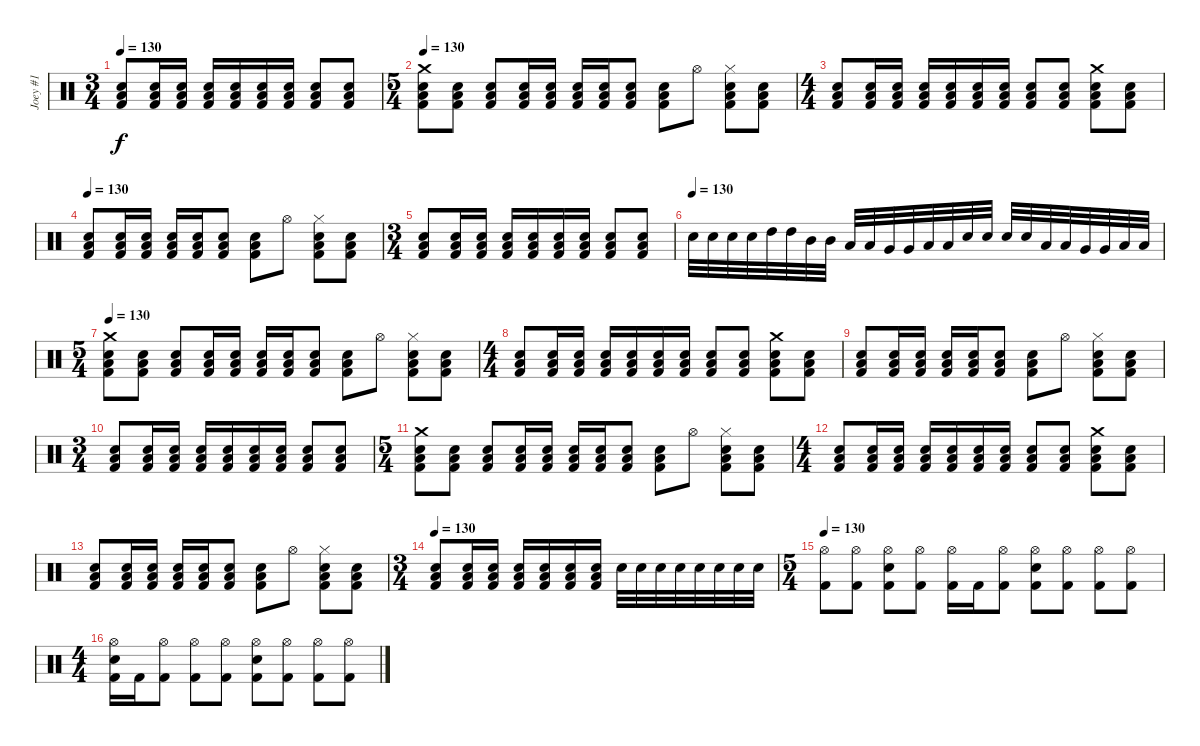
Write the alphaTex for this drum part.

\track ("Joey #1" "Joey #1") {instrument percussion}
\staff {score}
\articulation defaults
\ts (3 4)
\tempo 130
\clef neutral
\ks c
("Low Floor Tom (hit)" "Electric Snare (hit)" "Kick (hit) 2").8{dy f} ("Low Floor Tom (hit)" "Electric Snare (hit)" "Kick (hit) 2").16 ("Low Floor Tom (hit)" "Electric Snare (hit)" "Kick (hit) 2").16 ("Low Floor Tom (hit)" "Electric Snare (hit)" "Kick (hit) 2").16 ("Low Floor Tom (hit)" "Electric Snare (hit)" "Kick (hit) 2").16 ("Low Floor Tom (hit)" "Electric Snare (hit)" "Kick (hit) 2").16 ("Low Floor Tom (hit)" "Electric Snare (hit)" "Kick (hit) 2").16 ("Low Floor Tom (hit)" "Electric Snare (hit)" "Kick (hit) 2").8 ("Low Floor Tom (hit)" "Electric Snare (hit)" "Kick (hit) 2").8 |
\ts (5 4)
\tempo 130
("Crash medium (hit)" "Low Floor Tom (hit)" "Electric Snare (hit)" "Kick (hit) 2").8 ("Low Floor Tom (hit)" "Electric Snare (hit)" "Kick (hit) 2").8 ("Low Floor Tom (hit)" "Electric Snare (hit)" "Kick (hit) 2").8 ("Low Floor Tom (hit)" "Electric Snare (hit)" "Kick (hit) 2").16 ("Low Floor Tom (hit)" "Electric Snare (hit)" "Kick (hit) 2").16 ("Low Floor Tom (hit)" "Electric Snare (hit)" "Kick (hit) 2").16 ("Low Floor Tom (hit)" "Electric Snare (hit)" "Kick (hit) 2").16 ("Low Floor Tom (hit)" "Electric Snare (hit)" "Kick (hit) 2").8 ("Low Floor Tom (hit)" "Electric Snare (hit)" "Kick (hit) 2").8 "Hi-Hat (open)".8 ("Hi-Hat (closed)" "Low Floor Tom (hit)" "Electric Snare (hit)" "Kick (hit) 2").8 ("Low Floor Tom (hit)" "Electric Snare (hit)" "Kick (hit) 2").8 |
\ts (4 4)
("Low Floor Tom (hit)" "Electric Snare (hit)" "Kick (hit) 2").8 ("Low Floor Tom (hit)" "Electric Snare (hit)" "Kick (hit) 2").16 ("Low Floor Tom (hit)" "Electric Snare (hit)" "Kick (hit) 2").16 ("Low Floor Tom (hit)" "Electric Snare (hit)" "Kick (hit) 2").16 ("Low Floor Tom (hit)" "Electric Snare (hit)" "Kick (hit) 2").16 ("Low Floor Tom (hit)" "Electric Snare (hit)" "Kick (hit) 2").16 ("Low Floor Tom (hit)" "Electric Snare (hit)" "Kick (hit) 2").16 ("Low Floor Tom (hit)" "Electric Snare (hit)" "Kick (hit) 2").8 ("Low Floor Tom (hit)" "Electric Snare (hit)" "Kick (hit) 2").8 ("Crash medium (hit)" "Low Floor Tom (hit)" "Electric Snare (hit)" "Kick (hit) 2").8 ("Low Floor Tom (hit)" "Electric Snare (hit)" "Kick (hit) 2").8 |
\tempo 130
("Low Floor Tom (hit)" "Electric Snare (hit)" "Kick (hit) 2").8 ("Low Floor Tom (hit)" "Electric Snare (hit)" "Kick (hit) 2").16 ("Low Floor Tom (hit)" "Electric Snare (hit)" "Kick (hit) 2").16 ("Low Floor Tom (hit)" "Electric Snare (hit)" "Kick (hit) 2").16 ("Low Floor Tom (hit)" "Electric Snare (hit)" "Kick (hit) 2").16 ("Low Floor Tom (hit)" "Electric Snare (hit)" "Kick (hit) 2").8 ("Low Floor Tom (hit)" "Electric Snare (hit)" "Kick (hit) 2").8 "Hi-Hat (open)".8 ("Hi-Hat (closed)" "Low Floor Tom (hit)" "Electric Snare (hit)" "Kick (hit) 2").8 ("Low Floor Tom (hit)" "Electric Snare (hit)" "Kick (hit) 2").8 |
\ts (3 4)
("Low Floor Tom (hit)" "Electric Snare (hit)" "Kick (hit) 2").8 ("Low Floor Tom (hit)" "Electric Snare (hit)" "Kick (hit) 2").16 ("Low Floor Tom (hit)" "Electric Snare (hit)" "Kick (hit) 2").16 ("Low Floor Tom (hit)" "Electric Snare (hit)" "Kick (hit) 2").16 ("Low Floor Tom (hit)" "Electric Snare (hit)" "Kick (hit) 2").16 ("Low Floor Tom (hit)" "Electric Snare (hit)" "Kick (hit) 2").16 ("Low Floor Tom (hit)" "Electric Snare (hit)" "Kick (hit) 2").16 ("Low Floor Tom (hit)" "Electric Snare (hit)" "Kick (hit) 2").8 ("Low Floor Tom (hit)" "Electric Snare (hit)" "Kick (hit) 2").8 |
\tempo (130)
"Electric Snare (hit)".32 "Electric Snare (hit)".32 "Electric Snare (hit)".32 "Electric Snare (hit)".32 "High Tom (hit)".32 "High Tom (hit)".32 "Mid Tom (hit)".32 "Mid Tom (hit)".32 "Low Tom (hit)".32 "Low Tom (hit)".32 "Very Low Tom (hit)".32 "Very Low Tom (hit)".32 "Low Floor Tom (hit)".32 "Low Floor Tom (hit)".32 "Electric Snare (hit)".32 "Electric Snare (hit)".32 "Electric Snare (hit)".32 "Electric Snare (hit)".32 "Low Tom (hit)".32 "Low Tom (hit)".32 "Very Low Tom (hit)".32 "Very Low Tom (hit)".32 "Low Floor Tom (hit)".32 "Low Floor Tom (hit)".32 |
\ts (5 4)
\tempo 130
("Crash medium (hit)" "Low Floor Tom (hit)" "Electric Snare (hit)" "Kick (hit) 2").8 ("Low Floor Tom (hit)" "Electric Snare (hit)" "Kick (hit) 2").8 ("Low Floor Tom (hit)" "Electric Snare (hit)" "Kick (hit) 2").8 ("Low Floor Tom (hit)" "Electric Snare (hit)" "Kick (hit) 2").16 ("Low Floor Tom (hit)" "Electric Snare (hit)" "Kick (hit) 2").16 ("Low Floor Tom (hit)" "Electric Snare (hit)" "Kick (hit) 2").16 ("Low Floor Tom (hit)" "Electric Snare (hit)" "Kick (hit) 2").16 ("Low Floor Tom (hit)" "Electric Snare (hit)" "Kick (hit) 2").8 ("Low Floor Tom (hit)" "Electric Snare (hit)" "Kick (hit) 2").8 "Hi-Hat (open)".8 ("Hi-Hat (closed)" "Low Floor Tom (hit)" "Electric Snare (hit)" "Kick (hit) 2").8 ("Low Floor Tom (hit)" "Electric Snare (hit)" "Kick (hit) 2").8 |
\ts (4 4)
("Low Floor Tom (hit)" "Electric Snare (hit)" "Kick (hit) 2").8 ("Low Floor Tom (hit)" "Electric Snare (hit)" "Kick (hit) 2").16 ("Low Floor Tom (hit)" "Electric Snare (hit)" "Kick (hit) 2").16 ("Low Floor Tom (hit)" "Electric Snare (hit)" "Kick (hit) 2").16 ("Low Floor Tom (hit)" "Electric Snare (hit)" "Kick (hit) 2").16 ("Low Floor Tom (hit)" "Electric Snare (hit)" "Kick (hit) 2").16 ("Low Floor Tom (hit)" "Electric Snare (hit)" "Kick (hit) 2").16 ("Low Floor Tom (hit)" "Electric Snare (hit)" "Kick (hit) 2").8 ("Low Floor Tom (hit)" "Electric Snare (hit)" "Kick (hit) 2").8 ("Crash medium (hit)" "Low Floor Tom (hit)" "Electric Snare (hit)" "Kick (hit) 2").8 ("Low Floor Tom (hit)" "Electric Snare (hit)" "Kick (hit) 2").8 |
("Low Floor Tom (hit)" "Electric Snare (hit)" "Kick (hit) 2").8 ("Low Floor Tom (hit)" "Electric Snare (hit)" "Kick (hit) 2").16 ("Low Floor Tom (hit)" "Electric Snare (hit)" "Kick (hit) 2").16 ("Low Floor Tom (hit)" "Electric Snare (hit)" "Kick (hit) 2").16 ("Low Floor Tom (hit)" "Electric Snare (hit)" "Kick (hit) 2").16 ("Low Floor Tom (hit)" "Electric Snare (hit)" "Kick (hit) 2").8 ("Low Floor Tom (hit)" "Electric Snare (hit)" "Kick (hit) 2").8 "Hi-Hat (open)".8 ("Hi-Hat (closed)" "Low Floor Tom (hit)" "Electric Snare (hit)" "Kick (hit) 2").8 ("Low Floor Tom (hit)" "Electric Snare (hit)" "Kick (hit) 2").8 |
\ts (3 4)
("Low Floor Tom (hit)" "Electric Snare (hit)" "Kick (hit) 2").8 ("Low Floor Tom (hit)" "Electric Snare (hit)" "Kick (hit) 2").16 ("Low Floor Tom (hit)" "Electric Snare (hit)" "Kick (hit) 2").16 ("Low Floor Tom (hit)" "Electric Snare (hit)" "Kick (hit) 2").16 ("Low Floor Tom (hit)" "Electric Snare (hit)" "Kick (hit) 2").16 ("Low Floor Tom (hit)" "Electric Snare (hit)" "Kick (hit) 2").16 ("Low Floor Tom (hit)" "Electric Snare (hit)" "Kick (hit) 2").16 ("Low Floor Tom (hit)" "Electric Snare (hit)" "Kick (hit) 2").8 ("Low Floor Tom (hit)" "Electric Snare (hit)" "Kick (hit) 2").8 |
\ts (5 4)
("Crash medium (hit)" "Low Floor Tom (hit)" "Electric Snare (hit)" "Kick (hit) 2").8 ("Low Floor Tom (hit)" "Electric Snare (hit)" "Kick (hit) 2").8 ("Low Floor Tom (hit)" "Electric Snare (hit)" "Kick (hit) 2").8 ("Low Floor Tom (hit)" "Electric Snare (hit)" "Kick (hit) 2").16 ("Low Floor Tom (hit)" "Electric Snare (hit)" "Kick (hit) 2").16 ("Low Floor Tom (hit)" "Electric Snare (hit)" "Kick (hit) 2").16 ("Low Floor Tom (hit)" "Electric Snare (hit)" "Kick (hit) 2").16 ("Low Floor Tom (hit)" "Electric Snare (hit)" "Kick (hit) 2").8 ("Low Floor Tom (hit)" "Electric Snare (hit)" "Kick (hit) 2").8 "Hi-Hat (open)".8 ("Hi-Hat (closed)" "Low Floor Tom (hit)" "Electric Snare (hit)" "Kick (hit) 2").8 ("Low Floor Tom (hit)" "Electric Snare (hit)" "Kick (hit) 2").8 |
\ts (4 4)
("Low Floor Tom (hit)" "Electric Snare (hit)" "Kick (hit) 2").8 ("Low Floor Tom (hit)" "Electric Snare (hit)" "Kick (hit) 2").16 ("Low Floor Tom (hit)" "Electric Snare (hit)" "Kick (hit) 2").16 ("Low Floor Tom (hit)" "Electric Snare (hit)" "Kick (hit) 2").16 ("Low Floor Tom (hit)" "Electric Snare (hit)" "Kick (hit) 2").16 ("Low Floor Tom (hit)" "Electric Snare (hit)" "Kick (hit) 2").16 ("Low Floor Tom (hit)" "Electric Snare (hit)" "Kick (hit) 2").16 ("Low Floor Tom (hit)" "Electric Snare (hit)" "Kick (hit) 2").8 ("Low Floor Tom (hit)" "Electric Snare (hit)" "Kick (hit) 2").8 ("Crash medium (hit)" "Low Floor Tom (hit)" "Electric Snare (hit)" "Kick (hit) 2").8 ("Low Floor Tom (hit)" "Electric Snare (hit)" "Kick (hit) 2").8 |
("Low Floor Tom (hit)" "Electric Snare (hit)" "Kick (hit) 2").8 ("Low Floor Tom (hit)" "Electric Snare (hit)" "Kick (hit) 2").16 ("Low Floor Tom (hit)" "Electric Snare (hit)" "Kick (hit) 2").16 ("Low Floor Tom (hit)" "Electric Snare (hit)" "Kick (hit) 2").16 ("Low Floor Tom (hit)" "Electric Snare (hit)" "Kick (hit) 2").16 ("Low Floor Tom (hit)" "Electric Snare (hit)" "Kick (hit) 2").8 ("Low Floor Tom (hit)" "Electric Snare (hit)" "Kick (hit) 2").8 "Hi-Hat (open)".8 ("Hi-Hat (closed)" "Low Floor Tom (hit)" "Electric Snare (hit)" "Kick (hit) 2").8 ("Low Floor Tom (hit)" "Electric Snare (hit)" "Kick (hit) 2").8 |
\ts (3 4)
\tempo 130
("Low Floor Tom (hit)" "Electric Snare (hit)" "Kick (hit) 2").8 ("Low Floor Tom (hit)" "Electric Snare (hit)" "Kick (hit) 2").16 ("Low Floor Tom (hit)" "Electric Snare (hit)" "Kick (hit) 2").16 ("Low Floor Tom (hit)" "Electric Snare (hit)" "Kick (hit) 2").16 ("Low Floor Tom (hit)" "Electric Snare (hit)" "Kick (hit) 2").16 ("Low Floor Tom (hit)" "Electric Snare (hit)" "Kick (hit) 2").16 ("Low Floor Tom (hit)" "Electric Snare (hit)" "Kick (hit) 2").16 "Electric Snare (hit)".32 "Electric Snare (hit)".32 "Electric Snare (hit)".32 "Electric Snare (hit)".32 "Electric Snare (hit)".32 "Electric Snare (hit)".32 "Electric Snare (hit)".32 "Electric Snare (hit)".32 |
\ts (5 4)
\tempo 130
("Hi-Hat (open)" "Kick (hit) 2").8 ("Hi-Hat (open)" "Kick (hit) 2").8 ("Hi-Hat (open)" "Electric Snare (hit)" "Kick (hit) 2").8 ("Hi-Hat (open)" "Kick (hit) 2").8 ("Hi-Hat (open)" "Kick (hit) 2").16 "Kick (hit) 2".16 ("Hi-Hat (open)" "Kick (hit) 2").8 ("Hi-Hat (open)" "Electric Snare (hit)" "Kick (hit) 2").8 ("Hi-Hat (open)" "Kick (hit) 2").8 ("Hi-Hat (open)" "Kick (hit) 2").8 ("Hi-Hat (open)" "Kick (hit) 2").8 |
\ts (4 4)
("Hi-Hat (open)" "Electric Snare (hit)" "Kick (hit) 2").16 "Kick (hit) 2".16 ("Hi-Hat (open)" "Kick (hit) 2").8 ("Hi-Hat (open)" "Kick (hit) 2").8 ("Hi-Hat (open)" "Kick (hit) 2").8 ("Hi-Hat (open)" "Electric Snare (hit)" "Kick (hit) 2").8 ("Hi-Hat (open)" "Kick (hit) 2").8 ("Hi-Hat (open)" "Kick (hit) 2").8 ("Hi-Hat (open)" "Kick (hit) 2").8
